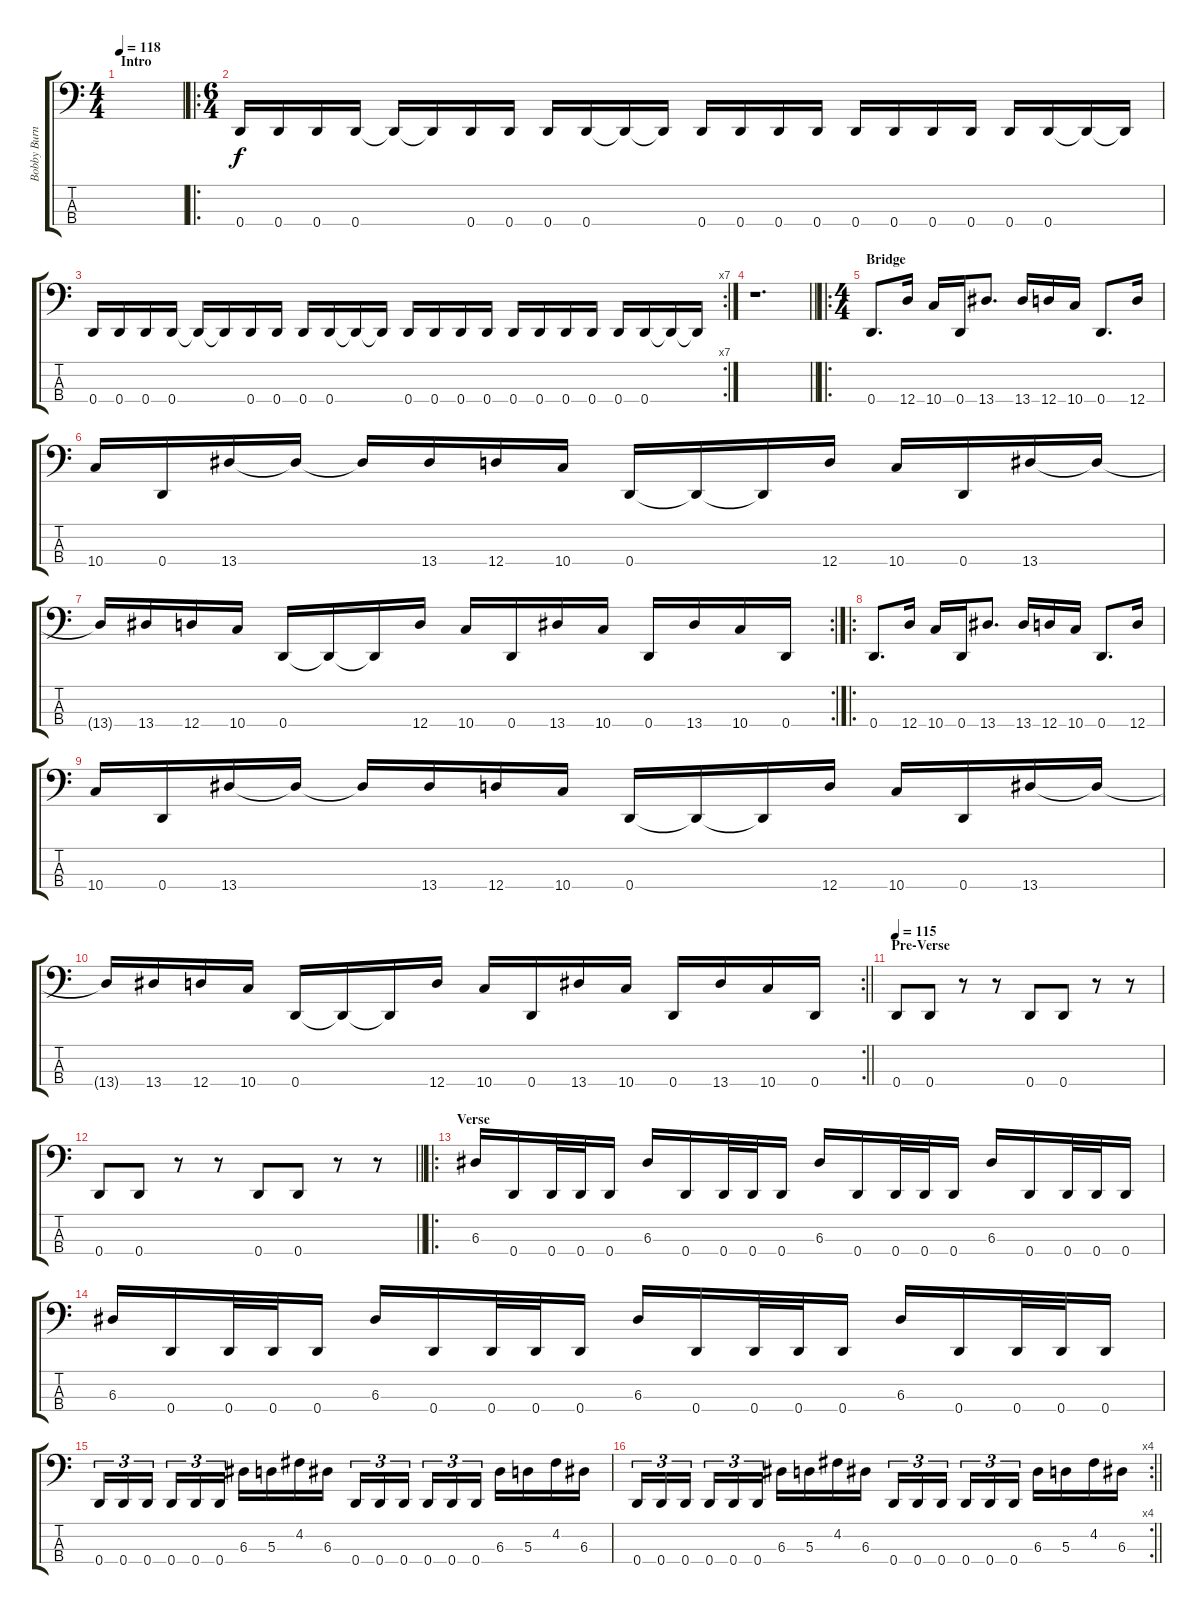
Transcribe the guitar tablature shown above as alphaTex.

\track ("Bobby Burns" "Bobby Burn") {instrument electricbasspick}
\staff {score tabs}
\tuning (G2 D2 A1 D1) {hide}
\ts (4 4)
\section ("" "Intro")
\tempo 118
\clef f4
\ks c
|
\ro
\ts (6 4)
0.4.16{volume 15} 0.4.16 0.4.16 0.4.16 0.4{t}.16 0.4{t}.16 0.4.16 0.4.16 0.4.16 0.4.16 0.4{t}.16 0.4{t}.16 0.4.16 0.4.16 0.4.16 0.4.16 0.4.16 0.4.16 0.4.16 0.4.16 0.4.16 0.4.16 0.4{t}.16 0.4{t}.16 |
\rc 7
0.4.16 0.4.16 0.4.16 0.4.16 0.4{t}.16 0.4{t}.16 0.4.16 0.4.16 0.4.16 0.4.16 0.4{t}.16 0.4{t}.16 0.4.16 0.4.16 0.4.16 0.4.16 0.4.16 0.4.16 0.4.16 0.4.16 0.4.16 0.4.16 0.4{t}.16 0.4{t}.16 |
\barLineRight lightlight
r.1{d} |
\ro
\ts (4 4)
\section ("" "Bridge")
0.4.8{d} 12.4.16 10.4.16 0.4.16 13.4.8{d} 13.4.16 12.4.16 10.4.16 0.4.8{d} 12.4.16 |
10.4.16 0.4.16 13.4.16 13.4{t}.16 13.4{t}.16 13.4.16 12.4.16 10.4.16 0.4.16 0.4{t}.16 0.4{t}.16 12.4.16 10.4.16 0.4.16 13.4.16 13.4{t}.16 |
\rc 2
13.4{t}.16 13.4.16 12.4.16 10.4.16 0.4.16 0.4{t}.16 0.4{t}.16 12.4.16 10.4.16 0.4.16 13.4.16 10.4.16 0.4.16 13.4.16 10.4.16 0.4.16 |
\ro
0.4.8{d} 12.4.16 10.4.16 0.4.16 13.4.8{d} 13.4.16 12.4.16 10.4.16 0.4.8{d} 12.4.16 |
10.4.16 0.4.16 13.4.16 13.4{t}.16 13.4{t}.16 13.4.16 12.4.16 10.4.16 0.4.16 0.4{t}.16 0.4{t}.16 12.4.16 10.4.16 0.4.16 13.4.16 13.4{t}.16 |
\rc 2
\barLineRight lightlight
13.4{t}.16 13.4.16 12.4.16 10.4.16 0.4.16 0.4{t}.16 0.4{t}.16 12.4.16 10.4.16 0.4.16 13.4.16 10.4.16 0.4.16 13.4.16 10.4.16 0.4.16 |
\section ("" "Pre-Verse")
\tempo 115
0.4.8 0.4.8 r.8 r.8 0.4.8 0.4.8 r.8 r.8 |
\barLineRight lightlight
0.4.8 0.4.8 r.8 r.8 0.4.8 0.4.8 r.8 r.8 |
\ro
\section ("" "Verse")
6.3.16 0.4.16 0.4.32 0.4.32 0.4.16 6.3.16 0.4.16 0.4.32 0.4.32 0.4.16 6.3.16 0.4.16 0.4.32 0.4.32 0.4.16 6.3.16 0.4.16 0.4.32 0.4.32 0.4.16 |
6.3.16 0.4.16 0.4.32 0.4.32 0.4.16 6.3.16 0.4.16 0.4.32 0.4.32 0.4.16 6.3.16 0.4.16 0.4.32 0.4.32 0.4.16 6.3.16 0.4.16 0.4.32 0.4.32 0.4.16 |
0.4.16{tu (3 2)} 0.4.16{tu (3 2)} 0.4.16{tu (3 2) beam splitsecondary} 0.4.16{tu (3 2)} 0.4.16{tu (3 2)} 0.4.16{tu (3 2)} 6.3.16 5.3.16 4.2.16 6.3.16 0.4.16{tu (3 2)} 0.4.16{tu (3 2)} 0.4.16{tu (3 2) beam splitsecondary} 0.4.16{tu (3 2)} 0.4.16{tu (3 2)} 0.4.16{tu (3 2)} 6.3.16 5.3.16 4.2.16 6.3.16 |
\rc 4
\barLineRight lightlight
0.4.16{tu (3 2)} 0.4.16{tu (3 2)} 0.4.16{tu (3 2) beam splitsecondary} 0.4.16{tu (3 2)} 0.4.16{tu (3 2)} 0.4.16{tu (3 2)} 6.3.16 5.3.16 4.2.16 6.3.16 0.4.16{tu (3 2)} 0.4.16{tu (3 2)} 0.4.16{tu (3 2) beam splitsecondary} 0.4.16{tu (3 2)} 0.4.16{tu (3 2)} 0.4.16{tu (3 2)} 6.3.16 5.3.16 4.2.16 6.3.16
